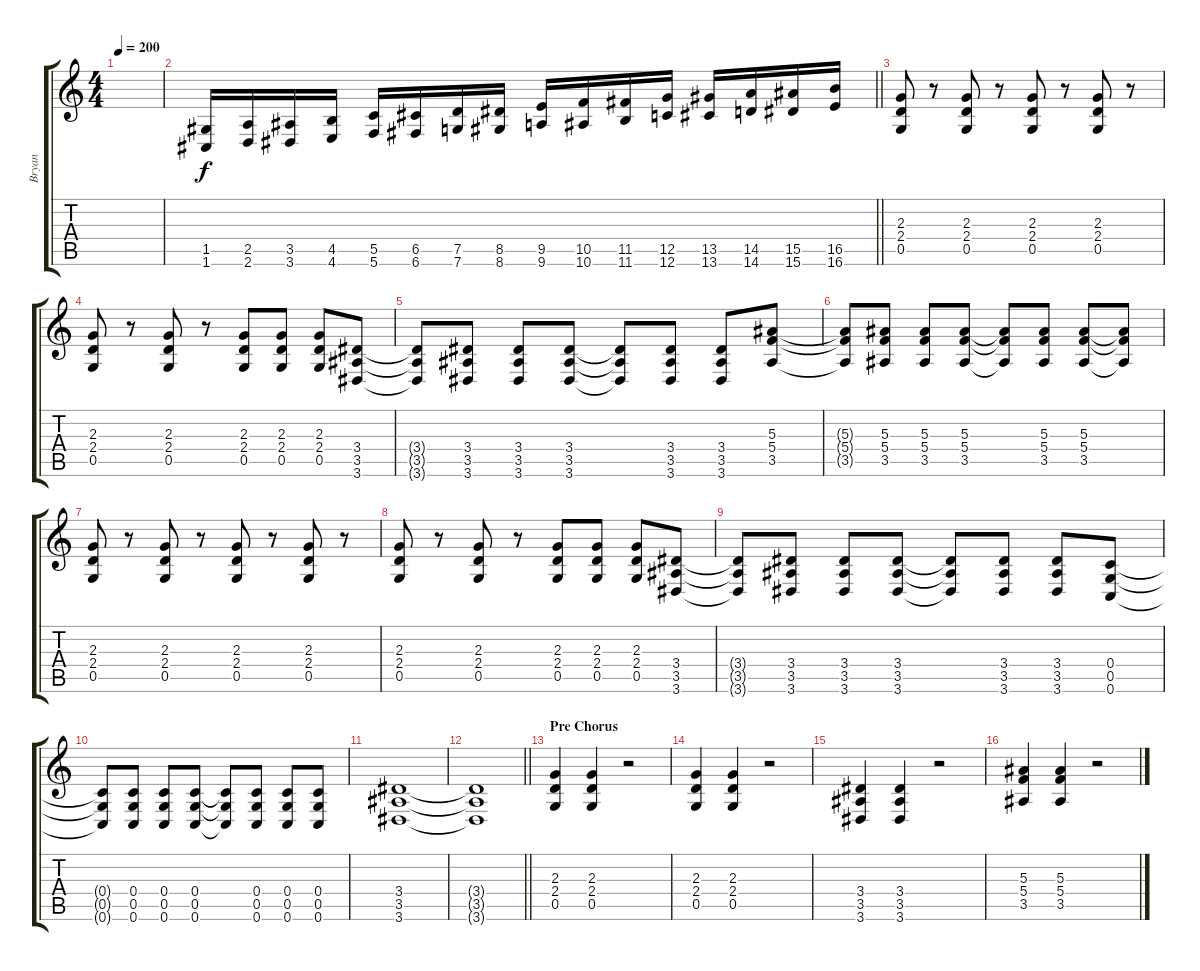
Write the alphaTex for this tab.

\track ("Bryan " "Bryan ") {instrument distortionguitar}
\staff {score tabs}
\tuning (D4 A3 F3 C3 G2 C2) {hide}
\ts (4 4)
\tempo 200
\clef g2
\ks c
|
\barLineRight lightlight
(1.5 1.6).16{volume 16} (2.5 2.6).16 (3.5 3.6).16 (4.5 4.6).16 (5.5 5.6).16 (6.5 6.6).16 (7.5 7.6).16 (8.5 8.6).16 (9.5 9.6).16 (10.5 10.6).16 (11.5 11.6).16 (12.5 12.6).16 (13.5 13.6).16 (14.5 14.6).16 (15.5 15.6).16 (16.5 16.6).16 |
(2.3 2.4 0.5).8{volume 15} r.8 (2.3 2.4 0.5).8 r.8 (2.3 2.4 0.5).8 r.8 (2.3 2.4 0.5).8 r.8 |
(2.3 2.4 0.5).8 r.8 (2.3 2.4 0.5).8 r.8 (2.3 2.4 0.5).8 (2.3 2.4 0.5).8 (2.3 2.4 0.5).8 (3.4 3.5 3.6).8 |
(3.4{t} 3.5{t} 3.6{t}).8 (3.4 3.5 3.6).8 (3.4 3.5 3.6).8 (3.4 3.5 3.6).8 (3.4{t} 3.5{t} 3.6{t}).8 (3.4 3.5 3.6).8 (3.4 3.5 3.6).8 (5.3 5.4 3.5).8 |
(5.3{t} 5.4{t} 3.5{t}).8 (5.3 5.4 3.5).8 (5.3 5.4 3.5).8 (5.3 5.4 3.5).8 (5.3{t} 5.4{t} 3.5{t}).8 (5.3 5.4 3.5).8 (5.3 5.4 3.5).8 (5.3{t} 5.4{t} 3.5{t}).8 |
(2.3 2.4 0.5).8{volume 15} r.8 (2.3 2.4 0.5).8 r.8 (2.3 2.4 0.5).8 r.8 (2.3 2.4 0.5).8 r.8 |
(2.3 2.4 0.5).8 r.8 (2.3 2.4 0.5).8 r.8 (2.3 2.4 0.5).8 (2.3 2.4 0.5).8 (2.3 2.4 0.5).8 (3.4 3.5 3.6).8 |
(3.4{t} 3.5{t} 3.6{t}).8 (3.4 3.5 3.6).8 (3.4 3.5 3.6).8 (3.4 3.5 3.6).8 (3.4{t} 3.5{t} 3.6{t}).8 (3.4 3.5 3.6).8 (3.4 3.5 3.6).8 (0.4 0.5 0.6).8 |
(0.4{t} 0.5{t} 0.6{t}).8 (0.4 0.5 0.6).8 (0.4 0.5 0.6).8 (0.4 0.5 0.6).8 (0.4{t} 0.5{t} 0.6{t}).8 (0.4 0.5 0.6).8 (0.4 0.5 0.6).8 (0.4 0.5 0.6).8 |
(3.4 3.5 3.6).1 |
\barLineRight lightlight
(3.4{t} 3.5{t} 3.6{t}).1 |
\section ("" "Pre Chorus")
(2.3 2.4 0.5).4{instrument distortionguitar} (2.3 2.4 0.5).4 r.2 |
(2.3 2.4 0.5).4 (2.3 2.4 0.5).4 r.2 |
(3.4 3.5 3.6).4 (3.4 3.5 3.6).4 r.2 |
(5.3 5.4 3.5).4 (5.3 5.4 3.5).4 r.2
